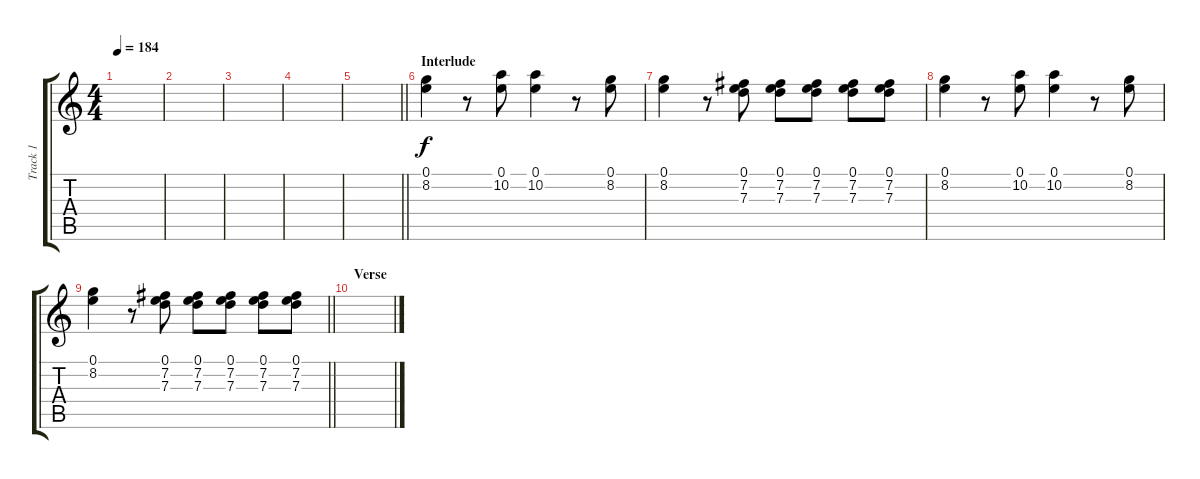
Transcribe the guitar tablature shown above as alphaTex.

\track ("Track 1" "Track 1") {instrument distortionguitar}
\staff {score tabs}
\tuning (E4 B3 G3 D3 A2 D2) {hide}
\ts (4 4)
\tempo 184
\clef g2
\ks c
|
|
|
|
\barLineRight lightlight
|
\section ("" "Interlude")
(0.1 8.2).4 r.8 (0.1 10.2).8 (0.1 10.2).4 r.8 (0.1 8.2).8 |
(0.1 8.2).4 r.8 (0.1 7.2 7.3).8 (0.1 7.2 7.3).8 (0.1 7.2 7.3).8 (0.1 7.2 7.3).8 (0.1 7.2 7.3).8 |
(0.1 8.2).4 r.8 (0.1 10.2).8 (0.1 10.2).4 r.8 (0.1 8.2).8 |
\barLineRight lightlight
(0.1 8.2).4 r.8 (0.1 7.2 7.3).8 (0.1 7.2 7.3).8 (0.1 7.2 7.3).8 (0.1 7.2 7.3).8 (0.1 7.2 7.3).8 |
\section ("" "Verse")
